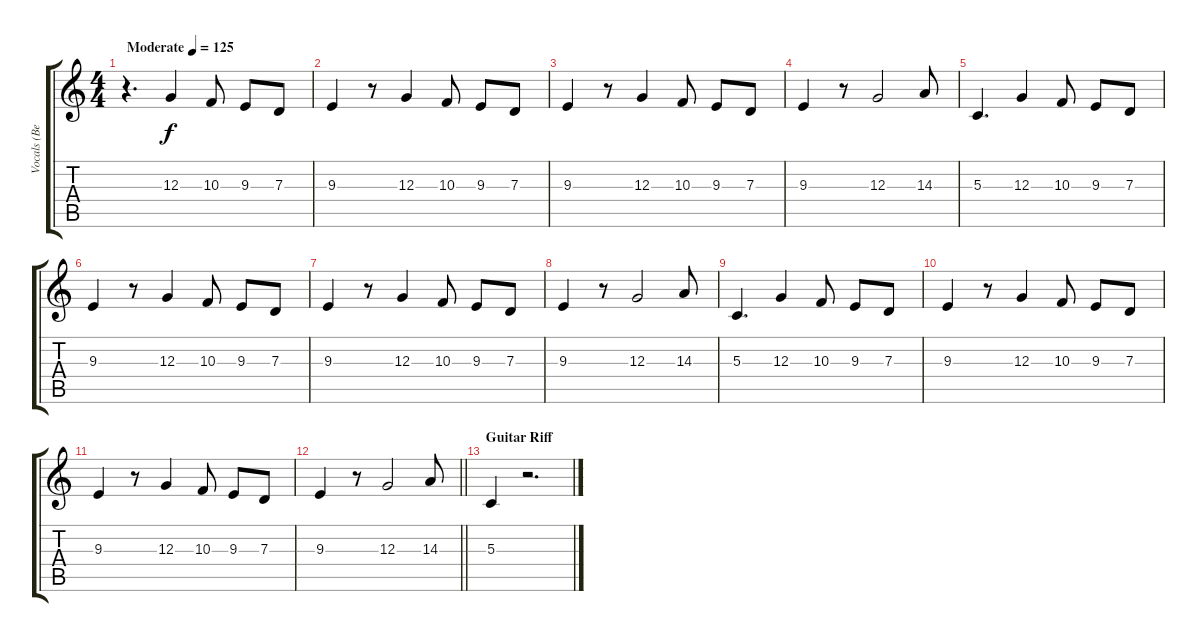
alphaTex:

\track ("Vocals (Bernard)" "Vocals (Be") {instrument lead1square}
\staff {score tabs}
\tuning (E4 B3 G3 D3 A2 E2) {hide}
\ts (4 4)
\tempo (125 "Moderate")
\clef g2
\ks c
r.4{d dy f instrument lead1square} 12.3.4 10.3.8 9.3.8 7.3.8 |
9.3.4 r.8 12.3.4 10.3.8 9.3.8 7.3.8 |
9.3.4 r.8 12.3.4 10.3.8 9.3.8 7.3.8 |
9.3.4 r.8 12.3.2 14.3.8 |
5.3.4{d} 12.3.4 10.3.8 9.3.8 7.3.8 |
9.3.4 r.8 12.3.4 10.3.8 9.3.8 7.3.8 |
9.3.4 r.8 12.3.4 10.3.8 9.3.8 7.3.8 |
9.3.4 r.8 12.3.2 14.3.8 |
5.3.4{d} 12.3.4 10.3.8 9.3.8 7.3.8 |
9.3.4 r.8 12.3.4 10.3.8 9.3.8 7.3.8 |
9.3.4 r.8 12.3.4 10.3.8 9.3.8 7.3.8 |
\barLineRight lightlight
9.3.4 r.8 12.3.2 14.3.8 |
\section ("" "Guitar Riff")
5.3.4 r.2{d}
